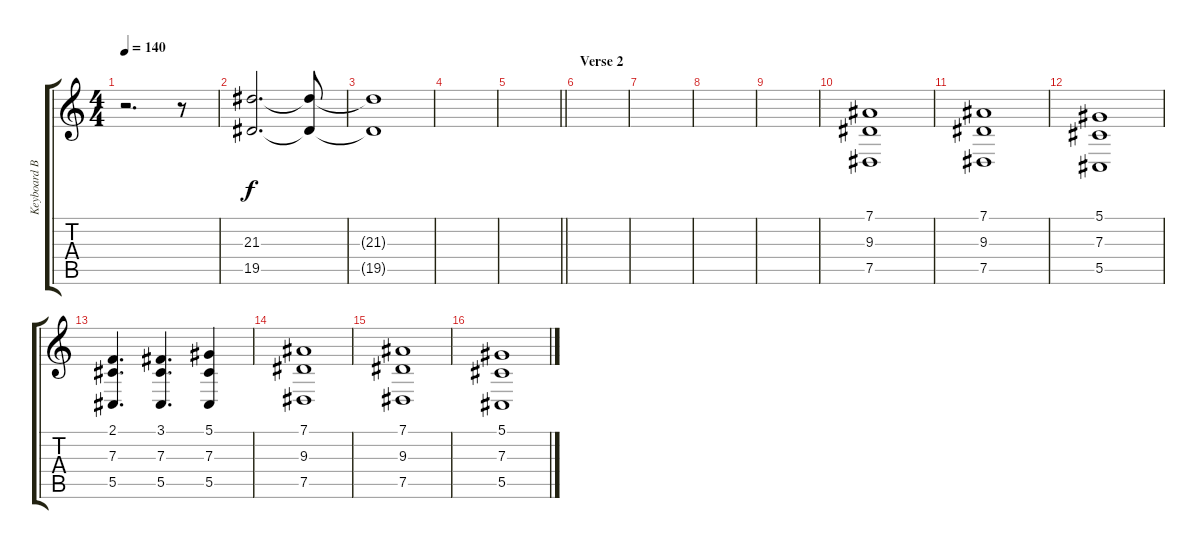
\track ("Keyboard Backup" "Keyboard B") {instrument choiraahs}
\staff {score tabs}
\tuning (Eb4 Bb3 Gb3 Db3 Ab2 Eb2) {hide}
\ts (4 4)
\tempo 140
\clef g2
\ks c
r.2{d dy f} r.8 |
(21.3 19.5).2{d} (21.3{t} 19.5{t}).8 |
(21.3{t} 19.5{t}).1 |
|
\barLineRight lightlight
|
\section ("" "Verse 2")
|
|
|
|
(7.1 9.3 7.5).1 |
(7.1 9.3 7.5).1 |
(5.1 7.3 5.5).1 |
(2.1 7.3 5.5).4{d} (3.1 7.3 5.5).4{d} (5.1 7.3 5.5).4 |
(7.1 9.3 7.5).1 |
(7.1 9.3 7.5).1 |
(5.1 7.3 5.5).1
